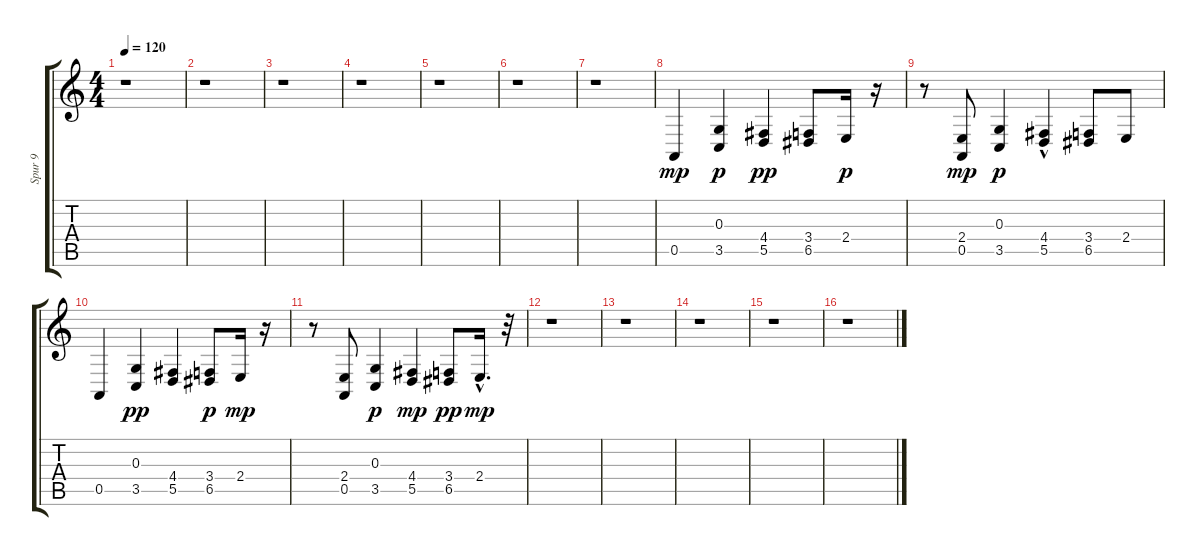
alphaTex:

\track ("Spur 9" "Spur 9") {instrument stringensemble1}
\staff {score tabs}
\tuning (E4 B3 G3 D3 A2 E2) {hide}
\ts (4 4)
\tempo 120
\clef g2
\ks c
r.1{dy pp} |
r.1 |
r.1 |
r.1 |
r.1 |
r.1 |
r.1 |
0.5.4{dy mp} (0.3 3.5).4{dy p} (4.4 5.5).4{dy pp} (3.4 6.5).8 2.4.16{dy p} r.16 |
r.8 (2.4 0.5).8{dy mp} (0.3 3.5).4{dy p} (4.4 5.5{hac}).4 (3.4 6.5).8 2.4.8 |
0.5.4 (0.3 3.5).4{dy pp} (4.4 5.5).4 (3.4 6.5).8{dy p} 2.4.16{dy mp} r.16 |
r.8 (2.4 0.5).8 (0.3 3.5).4{dy p} (4.4 5.5).4{dy mp} (3.4 6.5).8{dy pp} 2.4{hac}.16{d dy mp} r.32 |
r.1 |
r.1 |
r.1 |
r.1 |
r.1
